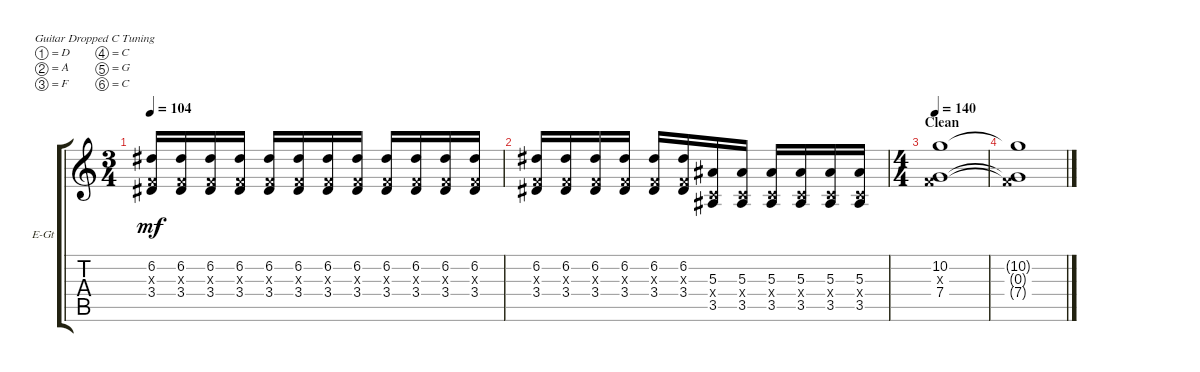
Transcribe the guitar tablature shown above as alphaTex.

\bracketExtendMode groupsimilarinstruments
\firstSystemTrackNameOrientation horizontal
\otherSystemsTrackNameOrientation horizontal
\track ("Guitar 2" "E-Gt") {instrument distortionguitar}
\staff {score tabs}
\tuning (D4 A3 F3 C3 G2 C2)
\ts (3 4)
\tempo 104
\clef g2
\scale
0.333333
\ks c
(6.2 0.3{x} 3.4).16{dy mf} (6.2 0.3{x} 3.4).16 (6.2 0.3{x} 3.4).16 (6.2 0.3{x} 3.4).16 (6.2 0.3{x} 3.4).16 (6.2 0.3{x} 3.4).16 (6.2 0.3{x} 3.4).16 (6.2 0.3{x} 3.4).16 (6.2 0.3{x} 3.4).16 (6.2 0.3{x} 3.4).16 (6.2 0.3{x} 3.4).16 (6.2 0.3{x} 3.4).16 |
\scale
0.333333 (6.2 0.3{x} 3.4).16 (6.2 0.3{x} 3.4).16 (6.2 0.3{x} 3.4).16 (6.2 0.3{x} 3.4).16 (6.2 0.3{x} 3.4).16 (6.2 0.3{x} 3.4).16 (5.3 0.4{x} 3.5).16 (5.3 0.4{x} 3.5).16 (5.3 0.4{x} 3.5).16 (5.3 0.4{x} 3.5).16 (5.3 0.4{x} 3.5).16 (5.3 0.4{x} 3.5).16 |
\ts (4 4)
\section ("" "Clean")
\tempo 140
\scale
0.485477 (7.4 0.3{x} 10.2).1 |
\scale
0.257261 (7.4{t} 0.3{x t} 10.2{t}).1 |
\scale
0.257261 |
\scale
0.333333 |
\scale
0.333333 |
\scale
0.333333 |
\scale
0.333333 |
\scale
0.333333 |
\scale
0.333333 |
\scale
0.333333 |
\scale
0.333333 |
\scale
0.333333 |
\scale
0.333333 |
\scale
0.333333
